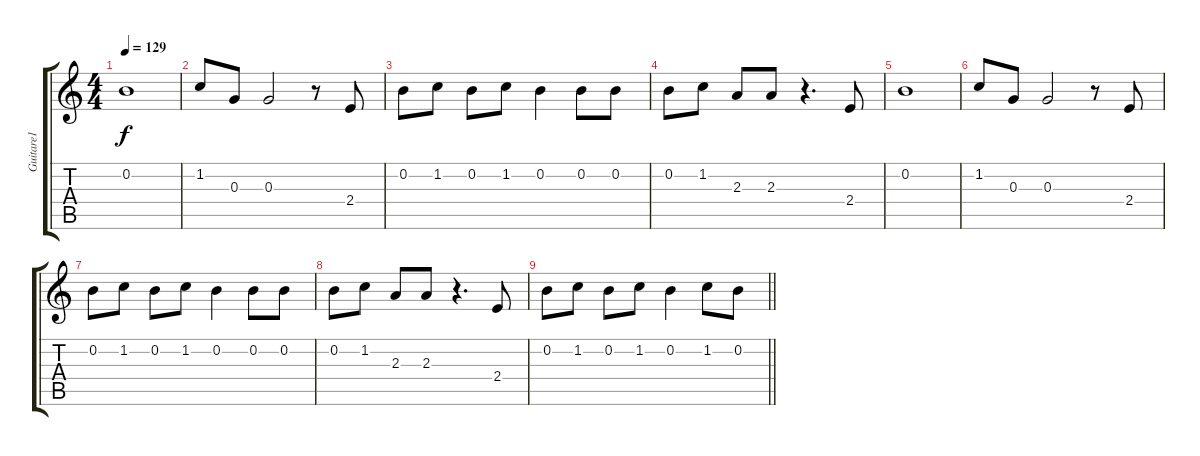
\track ("Guitare1" "Guitare1") {instrument acousticguitarnylon}
\staff {score tabs}
\tuning (E4 B3 G3 D3 A2 E2) {hide}
\ts (4 4)
\tempo 129
\clef g2
\ks c
0.2.1{dy f} |
1.2.8 0.3.8 0.3.2 r.8 2.4.8 |
0.2.8 1.2.8 0.2.8 1.2.8 0.2.4 0.2.8 0.2.8 |
0.2.8 1.2.8 2.3.8 2.3.8 r.4{d} 2.4.8 |
0.2.1 |
1.2.8 0.3.8 0.3.2 r.8 2.4.8 |
0.2.8 1.2.8 0.2.8 1.2.8 0.2.4 0.2.8 0.2.8 |
0.2.8 1.2.8 2.3.8 2.3.8 r.4{d} 2.4.8 |
\barLineRight lightlight
0.2.8 1.2.8 0.2.8 1.2.8 0.2.4 1.2.8 0.2.8
